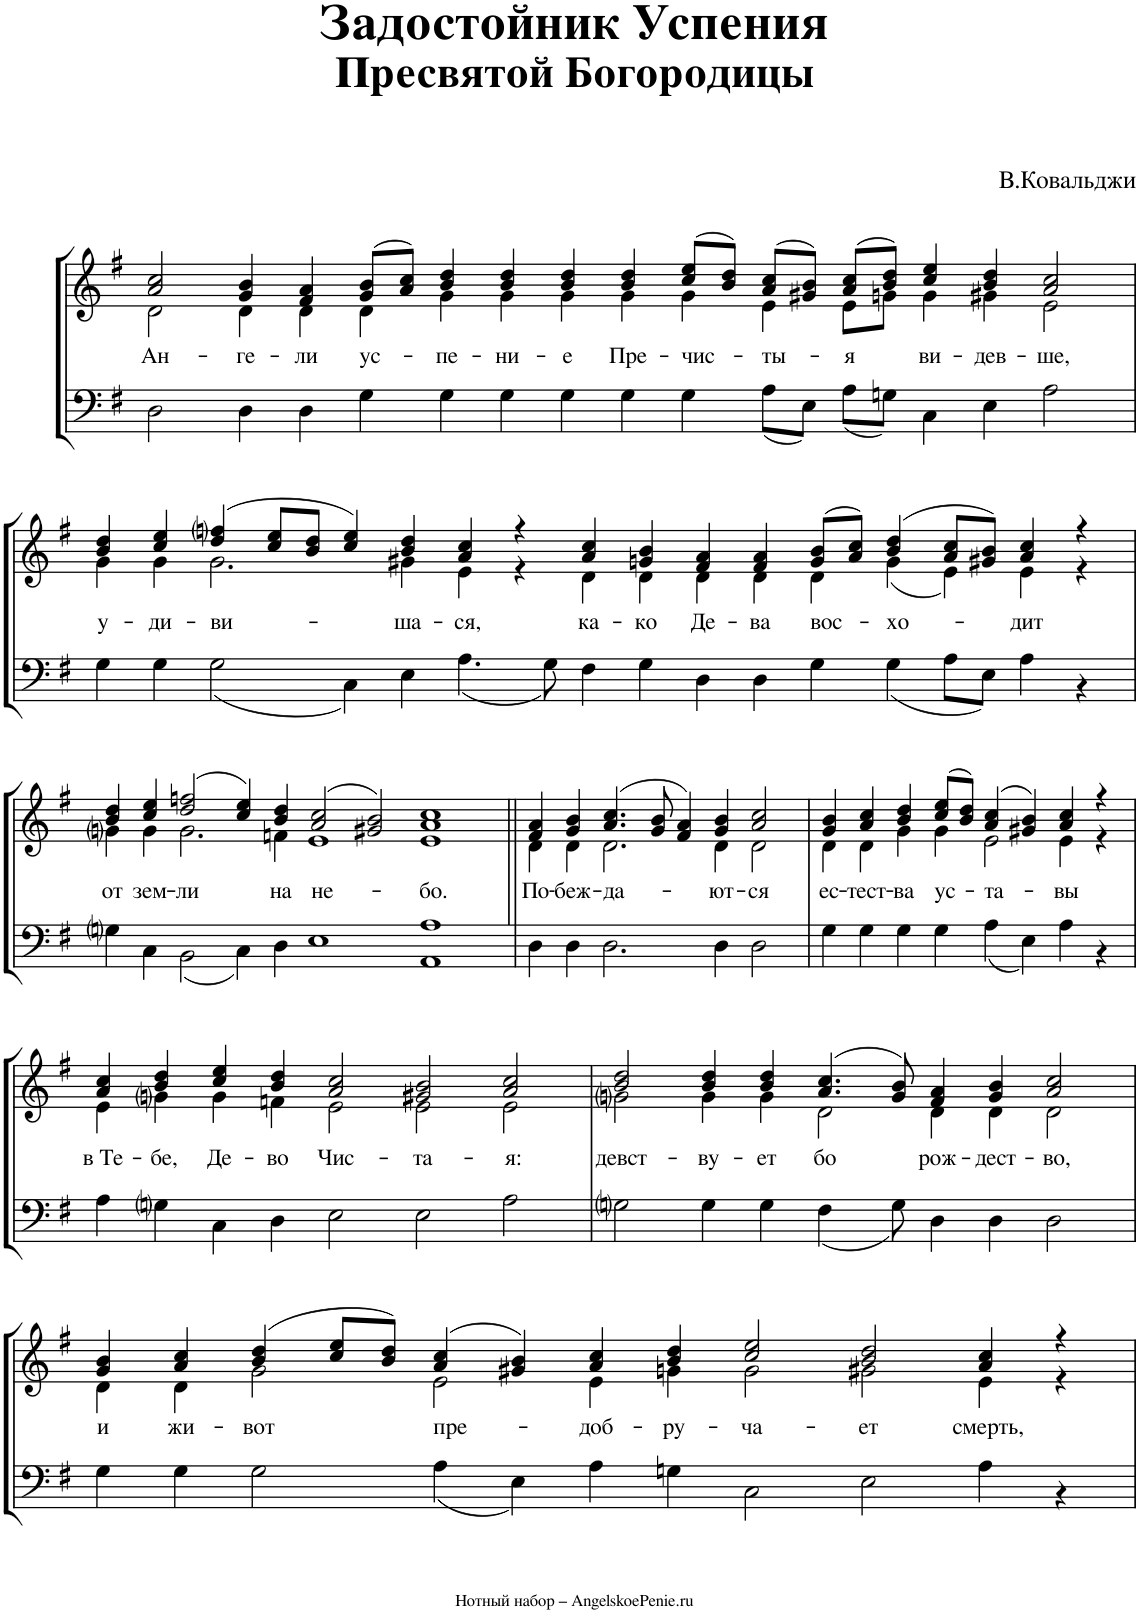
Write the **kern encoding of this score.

**kern	**kern	**text
*part1	*part1	*part1
*staff2	*staff1	*staff1
*I"Piano	*	*
*I'Pno.	*	*
*clefF4	*clefG2	*
*k[f#]	*k[f#]	*
*M63/4	*M63/4	*
=1	=1	=1
*^	*	*
!	!	!	!LO:LY:b
*	*	*^	*
000ryy	2D\	2a/ 2cc/	2d\	Ан-
!	!	!	!	!LO:LY:b
.	4D\	4g/ 4b/	4d\	-ге-
!	!	!	!	!LO:LY:b
.	4D\	4f#/ 4a/	4d\	-ли
!	!	!	!	!LO:LY:b
.	4G\	(8g/ 8b/L	4d\	ус-
.	.	8a/ 8cc/J)	.	.
!	!	!	!	!LO:LY:b
.	4G\	4b/ 4dd/	4g\	-пе-
!	!	!	!	!LO:LY:b
.	4G\	4b/ 4dd/	4g\	-ни-
!	!	!	!	!LO:LY:b
.	4G\	4b/ 4dd/	4g\	-е
!	!	!	!	!LO:LY:b
.	4G\	4b/ 4dd/	4g\	Пре-
!	!	!	!	!LO:LY:b
.	4G\	(8cc/ 8ee/L	4g\	-чис-
.	.	8b/ 8dd/J)	.	.
!	!	!	!	!LO:LY:b
.	8A\L	(8a/ 8cc/L	4e\	-ты-
.	8E\J	8g#X/ 8b/J)	.	.
!	!	!	!	!LO:LY:b
.	8A\L	(8a/ 8cc/L	8e\L	-я
.	8Gn\J	8b/ 8dd/J)	8gn\J	.
!	!	!	!	!LO:LY:b
.	4C\	4cc/ 4ee/	4g\	ви-
!	!	!	!	!LO:LY:b
.	4E\	4b/ 4dd/	4g#X\	-дев-
!	!	!	!	!LO:LY:b
.	2A\	2a/ 2cc/	2e\	-ше,
.	1ryy	000ryy	000ryy	.
.	1ryy	.	.	.
.	1ryy	.	.	.
.	1ryy	.	.	.
4%31ryy	1ryy	.	.	.
.	1ryy	.	.	.
.	1ryy	.	.	.
.	1ryy	.	.	.
.	4%15ryy	4%15ryy	4%15ryy	.
!!LO:LB:g=z	!!
=2	=2	=2	=2	=2
!	!	!	!	!LO:LY:b
00ryy	4G\	4b/ 4dd/	4g\	у-
!	!	!	!	!LO:LY:b
.	4G\	4cc/ 4ee/	4g\	-ди-
!	!	!	!	!LO:LY:b
.	2G\	(4dd/ 4ffni/	2.g\	-ви-
.	.	8cc/ 8ee/L	.	.
.	.	8b/ 8dd/J	.	.
.	4C\	4cc/ 4ee/)	.	.
!	!	!	!	!LO:LY:b
.	4E\	4b/ 4dd/	4g#X\	-ша-
!	!	!	!	!LO:LY:b
.	4.A\	4a/ 4cc/	4e\	-ся,
.	.	4r	4r	.
.	8G\	.	.	.
!	!	!	!	!LO:LY:b
.	4F#\	4a/ 4cc/	4d\	ка-
!	!	!	!	!LO:LY:b
.	4G\	4gn/ 4b/	4d\	-ко
!	!	!	!	!LO:LY:b
.	4D\	4f#/ 4a/	4d\	Де-
!	!	!	!	!LO:LY:b
.	4D\	4f#/ 4a/	4d\	-ва
!	!	!	!	!LO:LY:b
.	4G\	(8g/ 8b/L	4d\	вос-
.	.	8a/ 8cc/J)	.	.
!	!	!	!	!LO:LY:b
.	4G\	(4b/ 4dd/	(4g\	-хо-
.	8A\L	8a/ 8cc/L	4e\)	.
.	8E\J	8g#X/ 8b/J)	.	.
!	!	!	!	!LO:LY:b
.	4A\	4a/ 4cc/	4e\	-дит
4ryy	4r	4r	4r	.
!!LO:LB:g=z	!!
=3	=3	=3	=3	=3
!	!	!	!	!LO:LY:b
000ryy	4Gni\	4b/ 4dd/	4gni\	от
!	!	!	!	!LO:LY:b
.	4C\	4cc/ 4ee/	4g\	зем-
!	!	!	!	!LO:LY:b
.	2BB\	(2dd/ 2ffn/	2.g\	-ли
.	4C\	4cc/ 4ee/)	.	.
!	!	!	!	!LO:LY:b
.	4D\	4b/ 4dd/	4fn\	на
!	!	!	!	!LO:LY:b
.	1E	(2a/ 2cc/	1e	не-
.	.	2g#X/ 2b/)	.	.
!	!	!	!	!LO:LY:b
.	1AA 1A	1a 1cc	1e	-бо.
.	1ryy	000ryy	000ryy	.
.	1ryy	.	.	.
.	1ryy	.	.	.
.	1ryy	.	.	.
.	1ryy	.	.	.
4%31ryy	.	.	.	.
.	1ryy	.	.	.
.	1ryy	.	.	.
.	1ryy	.	.	.
.	1ryy	00ryy	00ryy	.
.	1ryy	.	.	.
.	1ryy	.	.	.
.	1ryy	.	.	.
.	4ryy	4ryy	4ryy	.
=4||	=4||	=4||	=4||	=4||
!	!	!	!	!LO:LY:b
000ryy	4D\	4f#/ 4a/	4d\	По-
!	!	!	!	!LO:LY:b
.	4D\	4g/ 4b/	4d\	-беж-
!	!	!	!	!LO:LY:b
.	2.D\	(4.a/ 4.cc/	2.d\	-да-
.	.	8g/ 8b/	.	.
.	.	4f#/ 4a/)	.	.
!	!	!	!	!LO:LY:b
.	4D\	4g/ 4b/	4d\	-ют-
!	!	!	!	!LO:LY:b
.	2D\	2a/ 2cc/	2d\	-ся
.	1ryy	000ryy	000ryy	.
.	1ryy	.	.	.
.	1ryy	.	.	.
.	1ryy	.	.	.
.	1ryy	.	.	.
.	1ryy	.	.	.
4%31ryy	1ryy	.	.	.
.	1ryy	.	.	.
.	1ryy	00ryy	00ryy	.
.	1ryy	.	.	.
.	4%15ryy	.	.	.
.	.	1..ryy	1..ryy	.
=5	=5	=5	=5	=5
!	!	!	!	!LO:LY:b
0ryy	4G\	4g/ 4b/	4d\	ес-
!	!	!	!	!LO:LY:b
.	4G\	4a/ 4cc/	4d\	-тест-
!	!	!	!	!LO:LY:b
.	4G\	4b/ 4dd/	4g\	-ва
!	!	!	!	!LO:LY:b
.	4G\	(8cc/ 8ee/L	4g\	ус-
.	.	8b/ 8dd/J)	.	.
!	!	!	!	!LO:LY:b
.	4A\	(4a/ 4cc/	2e\	-та-
.	4E\	4g#X/ 4b/)	.	.
!	!	!	!	!LO:LY:b
.	4A\	4a/ 4cc/	4e\	-вы
.	4r	4r	4r	.
!!LO:LB:g=z	!!
=6	=6	=6	=6	=6
!	!	!	!	!LO:LY:b
000ryy	4A\	4a/ 4cc/	4e\	в Те-
!	!	!	!	!LO:LY:b
.	4Gni\	4b/ 4dd/	4gni\	-бе,
!	!	!	!	!LO:LY:b
.	4C\	4cc/ 4ee/	4g\	Де-
!	!	!	!	!LO:LY:b
.	4D\	4b/ 4dd/	4fn\	-во
!	!	!	!	!LO:LY:b
.	2E\	2a/ 2cc/	2e\	Чис-
!	!	!	!	!LO:LY:b
.	2E\	2g#X/ 2b/	2e\	-та-
!	!	!	!	!LO:LY:b
.	2A\	2a/ 2cc/	2e\	-я:
.	1ryy	000ryy	000ryy	.
.	1ryy	.	.	.
.	1ryy	.	.	.
.	1ryy	.	.	.
.	1ryy	.	.	.
.	1ryy	.	.	.
4%31ryy	.	.	.	.
.	1ryy	.	.	.
.	1ryy	.	.	.
.	1ryy	00ryy	00ryy	.
.	1ryy	.	.	.
.	1ryy	.	.	.
.	1ryy	.	.	.
.	1ryy	1ryy	1ryy	.
.	4ryy	4ryy	4ryy	.
=7	=7	=7	=7	=7
!	!	!	!	!LO:LY:b
000ryy	2Gni\	2b/ 2dd/	2gni\	девст-
!	!	!	!	!LO:LY:b
.	4G\	4b/ 4dd/	4g\	-ву-
!	!	!	!	!LO:LY:b
.	4G\	4b/ 4dd/	4g\	-ет
!	!	!	!	!LO:LY:b
.	4.F#\	(4.a/ 4.cc/	2d\	бо
.	8G\	8g/ 8b/)	.	.
!	!	!	!	!LO:LY:b
.	4D\	4f#/ 4a/	4d\	рож-
!	!	!	!	!LO:LY:b
.	4D\	4g/ 4b/	4d\	-дест-
!	!	!	!	!LO:LY:b
.	2D\	2a/ 2cc/	2d\	-во,
.	1ryy	000ryy	000ryy	.
.	1ryy	.	.	.
.	1ryy	.	.	.
.	1ryy	.	.	.
.	1ryy	.	.	.
.	1ryy	.	.	.
4%31ryy	.	.	.	.
.	1ryy	.	.	.
.	1ryy	.	.	.
.	1ryy	00ryy	00ryy	.
.	1ryy	.	.	.
.	1ryy	.	.	.
.	1ryy	.	.	.
.	1ryy	1ryy	1ryy	.
.	4ryy	4ryy	4ryy	.
!!LO:LB:g=z	!!
=8	=8	=8	=8	=8
!	!	!	!	!LO:LY:b
2%7ryy	4G\	4g/ 4b/	4d\	и
!	!	!	!	!LO:LY:b
.	4G\	4a/ 4cc/	4d\	жи-
!	!	!	!	!LO:LY:b
.	2G\	(4b/ 4dd/	2g\	-вот
.	.	8cc/ 8ee/L	.	.
.	.	8b/ 8dd/J)	.	.
!	!	!	!	!LO:LY:b
.	4A\	(4a/ 4cc/	2e\	пре-
.	4E\	4g#X/ 4b/)	.	.
!	!	!	!	!LO:LY:b
.	4A\	4a/ 4cc/	4e\	-доб-
!	!	!	!	!LO:LY:b
.	4Gn\	4b/ 4dd/	4gn\	-ру-
!	!	!	!	!LO:LY:b
.	2C\	2cc/ 2ee/	2g\	-ча-
!	!	!	!	!LO:LY:b
.	2E\	2b/ 2dd/	2g#X\	-ет
!	!	!	!	!LO:LY:b
.	4A\	4a/ 4cc/	4e\	смерть,
.	4r	4r	4r	.
*v	*v	*	*	*
*	*v	*v	*
=	=	=
*-	*-	*-
